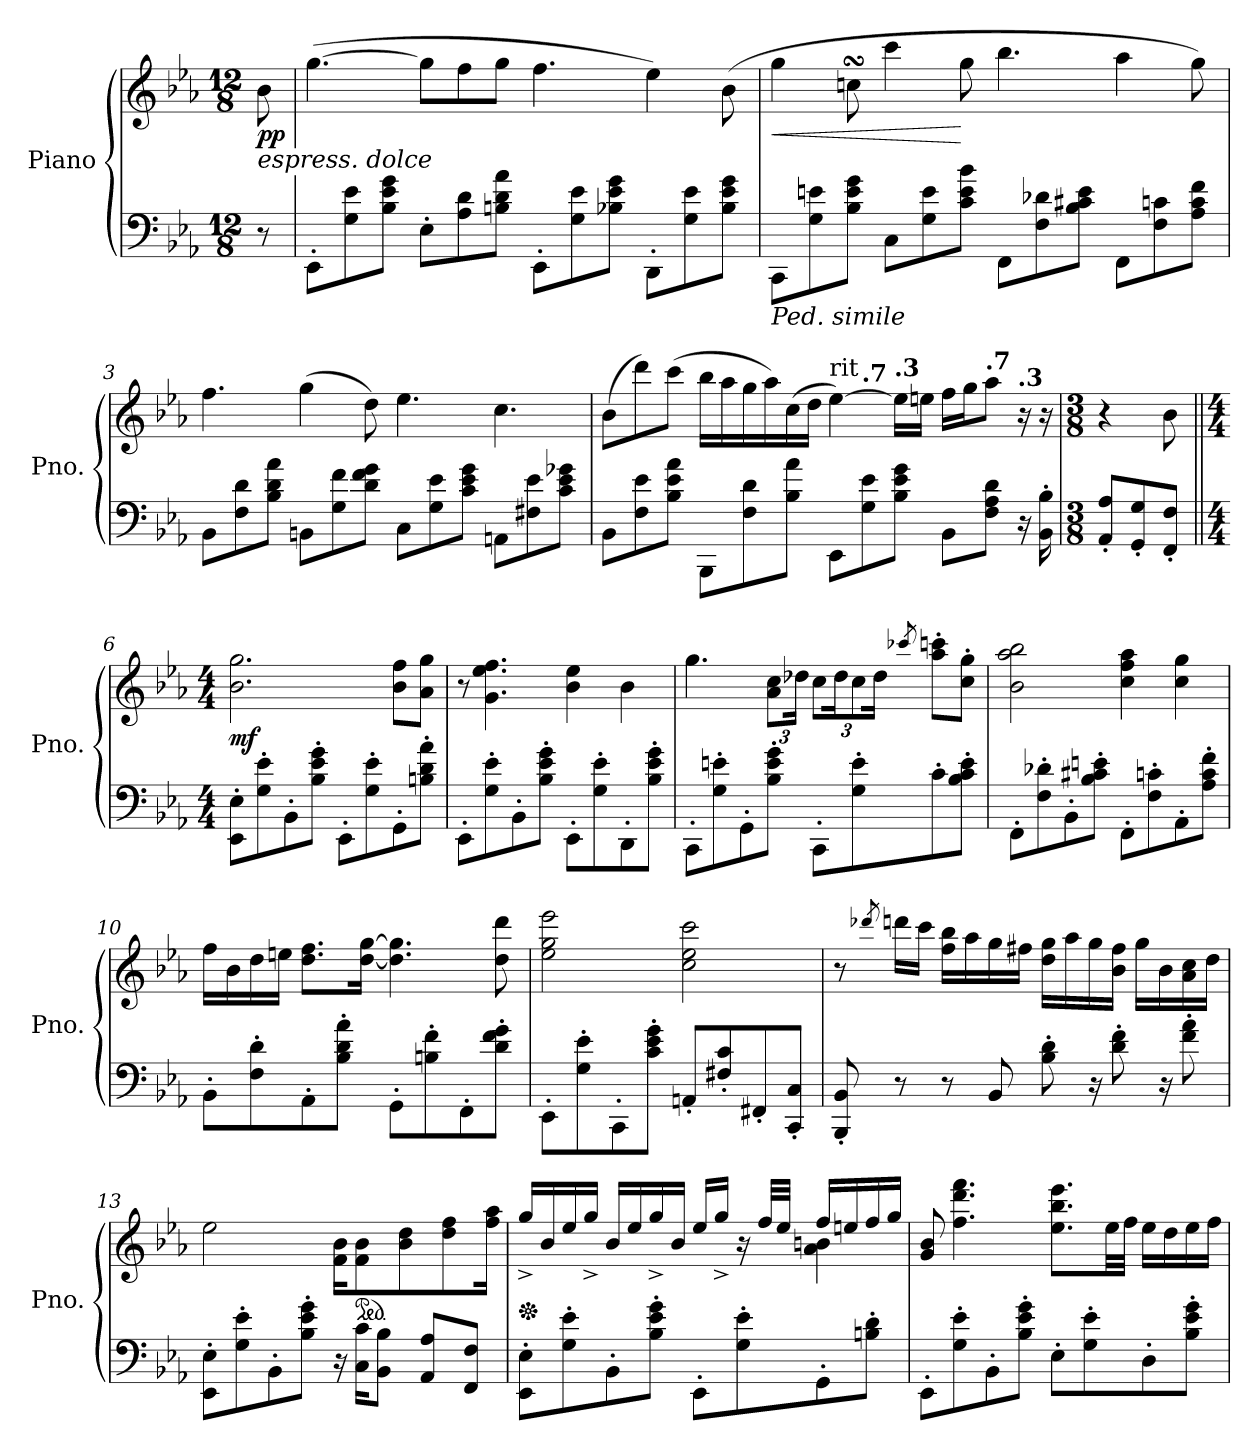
**kern	**kern	**dynam
*part1	*part1	*part1
*staff2	*staff1	*staff1/2
*I"Piano	*	*
*I'Pno.	*	*
*clefF4	*clefG2	*
*k[b-e-a-]	*k[b-e-a-]	*
*M12/8	*M12/8	*
*MM60	*MM60	*
=	=	=
!	!LO:TX:b:i:t=espress. dolce	!
!	!	!LO:DY:b
!	!	!LO:DY:n=1:b
8r	8b-\	p p
=1	=1	=1
8EE-'\L	(>[4.gg\	.
8G\ 8e-\	.	.
8B-\ 8e-\ 8g\J	.	.
8E-'\L	8gg\L]	.
8A-\ 8d\	8ff\	.
8Bn\ 8d\ 8a-\J	8gg\J	.
8EE-'\L	4.ff\	.
8G\ 8e-\	.	.
8B-X\ 8e-\ 8g\J	.	.
8DD'\L	4ee-\)	.
8G\ 8e-\	.	.
8B-\ 8e-\ 8g\J	(>8b-\	.
=2	=2	=2
!LO:TX:b:i:t=Ped. simile	!	!
!	!	!LO:HP:b
8CC\L	4gg\	<
8G\ 8en\	.	.
8B-\ 8e\ 8g\J	8ccnsSSS\	.
8C\L	4ccc\	.
8G\ 8e\	.	.
8c\ 8e\ 8b-\J	8gg\	[
8FF\L	4.bb-\	.
8F\ 8d-X\	.	.
8B-\ 8c#X\ 8e\J	.	.
8FF\L	4aa-\	.
8F\ 8cn\	.	.
8A-\ 8c\ 8f\J	8gg\)	.
!!LO:LB:g=z
=3	=3	=3
8BB-\L	4.ff\	.
8F\ 8d\	.	.
8B-\ 8d\ 8a-\J	.	.
8BBn\L	(>4gg\	.
8G\ 8f\	.	.
8d\ 8f\ 8g\J	8dd\)	.
8C\L	4.ee-\	.
8G\ 8e-\	.	.
8c\ 8e-\ 8g\J	.	.
8AAn\L	4.cc\	.
8F#X\ 8e-\	.	.
8c\ 8e-\ 8g-X\J	.	.
!!LO:LB:g=z
=4	=4	=4
*	*^	*
8BB-\L	(>8b-\L	2..ryy	.
8F\ 8e-\	8ddd\)	.	.
8B-\ 8e-\ 8a-\J	(>8ccc\J	.	.
8BBB-\L	16bb-\LL	.	.
.	16aa-\	.	.
8F\ 8d\	16gg\	.	.
.	16aa-\)	.	.
8B-\ 8a-\J	(>16cc\	.	.
.	16dd\JJ	.	.
*	*MM60	*	*
!	!LO:TX:a:t=rit	!	!
8EE-\L	[4ee-\)	.	.
*	*MM54	*	*
!	!	!LO:TX:a:B:t=.7	!
8G\ 8e-\	.	2ryy	.
*	*MM50	*	*
!	!LO:TX:a:B:t=.3	!	!
8B-\ 8e-\ 8g\J	16ee-\LL]	.	.
.	16een\JJ	.	.
*	*MM45	*	*
8BB-\L	16ff\LL	.	.
.	16gg\J	.	.
*	*MM39	*	*
!	!LO:TX:a:B:t=.7	!	!
8F\ 8A-\ 8d\J	8aa-\J	.	.
*	*MM35	*	*
!	!LO:TX:a:B:t=.3	!	!
16r	16r	8ryy	.
*	*MM100	*	*
16BB-\' 16B-\'	16r	.	.
*	*v	*v	*
!!LO:LB:g=z
=5	=5	=5
*M3/8	*M3/8	*
8AA-/' 8A-/'L	4r	.
8GG/' 8G/'	.	.
8FF/' 8F/'J	8b-\	.
=6||	=6||	=6||
*M4/4	*M4/4	*
!	!	!LO:DY:b
8EE-\' 8E-\'L	2.b-\ 2.gg\	mf
8G\' 8e-\'	.	.
8BB-'\	.	.
8B-\' 8e-\' 8g\'J	.	.
8EE-'\L	.	.
8G\' 8e-\'	.	.
8GG'\	8b-\ 8ff\L	.
8Bn\' 8d\' 8a-\'J	8a-\ 8gg\J	.
=7	=7	=7
8EE-'\L	8r	.
8G\' 8e-\'	4.g\ 4.ee-\ 4.ff\	.
8BB-'\	.	.
8B-\' 8e-\' 8g\'J	.	.
8EE-'\L	4b-\ 4ee-\	.
8G\' 8e-\'	.	.
8DD'\	4b-\	.
8B-\' 8e-\' 8g\'J	.	.
=8	=8	=8
8CC'\L	4.gg\	.
8G\' 8en\'	.	.
8GG'\	.	.
*	*Xbrackettup	*
8B-\' 8e\' 8g\'J	12a-\ 12cc\L	.
.	24dd-X\Jk	.
8CC'\L	12cc\L	.
.	24dd-\K	.
8G\' 8e\'	12cc\	.
.	24dd-\Jk	.
.	8qccc-X/	.
8c'\	8aa-\' 8cccn\'L	.
8B-\' 8c\' 8e\'J	8cc\' 8gg\'J	.
!!LO:PB:g=z
=9	=9	=9
8FF'\L	2b-\ 2aa-\ 2bb-\	.
8F\' 8d-X\'	.	.
8BB-'\	.	.
8B-\' 8c#X\' 8en\'J	.	.
8FF'\L	4cc\ 4ff\ 4aa-\	.
8F\' 8cn\'	.	.
8AA-'\	4cc\ 4gg\	.
8A-\' 8c\' 8f\'J	.	.
=10	=10	=10
8BB-'\L	16ff\LL	.
.	16b-\	.
8F\' 8d\'	16dd\	.
.	16een\JJ	.
8AA-'\	8.dd\ 8.ff\L	.
8B-\' 8d\' 8a-\'J	.	.
.	[16dd\ [16gg\Jk	.
8GG'\L	4.dd\] 4.gg\]	.
8Bn\' 8f\'	.	.
8FF'\	.	.
8d\' 8f\' 8g\'J	8dd\ 8ddd\	.
=11	=11	=11
8EE-'\L	2ee-\ 2gg\ 2eee-\	.
8G\' 8e-\'	.	.
8CC'\	.	.
8c\' 8e-\' 8g\'J	.	.
8AAn'/L	2cc\ 2ee-\ 2ccc\	.
8F#X/' 8c/'	.	.
8FF#X'/	.	.
8CC/' 8C/'J	.	.
!!LO:LB:g=z
=12	=12	=12
8BBB-/' 8BB-/'	8r	.
.	8qddd-X/	.
8r	16dddn\LL	.
.	16ccc\JJ	.
8r	16ff\ 16bb-\LL	.
.	16aa-\	.
8BB-/	16gg\	.
.	16ff#X\JJ	.
8B-\' 8d\'	16dd\ 16gg\LL	.
.	16aa-\	.
16r	16gg\	.
8d\' 8f\'	16b-\ 16ff#\JJ	.
.	16gg\LL	.
16r	16b-\	.
8f\' 8a-\'	16a-\ 16cc\	.
.	16dd\JJ	.
=13	=13	=13
8EE-\' 8E-\'L	2ee-\	.
8G\' 8e-\'	.	.
8BB-'\	.	.
8B-\' 8e-\' 8g\'J	.	.
16r	16f\ 16b-\KL	.
*	*ped	*
16C\ 16c\KL	8f\ 8b-\	.
8BB-\ 8B-\J	.	.
.	8b-\ 8dd\	.
8AA-/ 8A-/L	.	.
.	8dd\ 8ff\	.
8FF/ 8F/J	.	.
.	16ff\ 16aa-\Jk	.
!!LO:LB:g=z
=14	=14	=14
*	*Xped	*
*	*^	*
8EE-\' 8E-\'L	16gg^/LL	2.ryy	.
.	16b-/	.	.
8G\' 8e-\'	16ee-/	.	.
.	16gg^/JJ	.	.
8BB-'\	16b-/LL	.	.
.	16ee-/	.	.
8B-\' 8e-\' 8g\'J	16gg^/	.	.
.	16b-/JJ	.	.
8EE-'\L	16ee-/LL	.	.
.	16gg^/JJ	.	.
8G\' 8e-\'	16r	.	.
.	32ff/LLL	.	.
.	32ee-/JJJ	.	.
8GG'\	16ff/LL	4a-\ 4bn\	.
.	16een/	.	.
8Bn\' 8d\'J	16ff/	.	.
.	16gg/JJ	.	.
*	*v	*v	*
=15	=15	=15
8EE-'\L	8g/ 8b-/	.
8G\' 8e-\'	4.ff\ 4.ddd\ 4.fff\	.
8BB-'\	.	.
8B-\' 8e-\' 8g\'J	.	.
8E-'\L	8.ee-\ 8.bb-\ 8.eee-\L	.
8G\' 8e-\'	.	.
.	32ee-\LL	.
.	32ff\JJJ	.
8D'\	16ee-\LL	.
.	16dd\	.
8B-\' 8e-\' 8g\'J	16ee-\	.
.	16ff\JJ	.
=	=	=
*-	*-	*-
